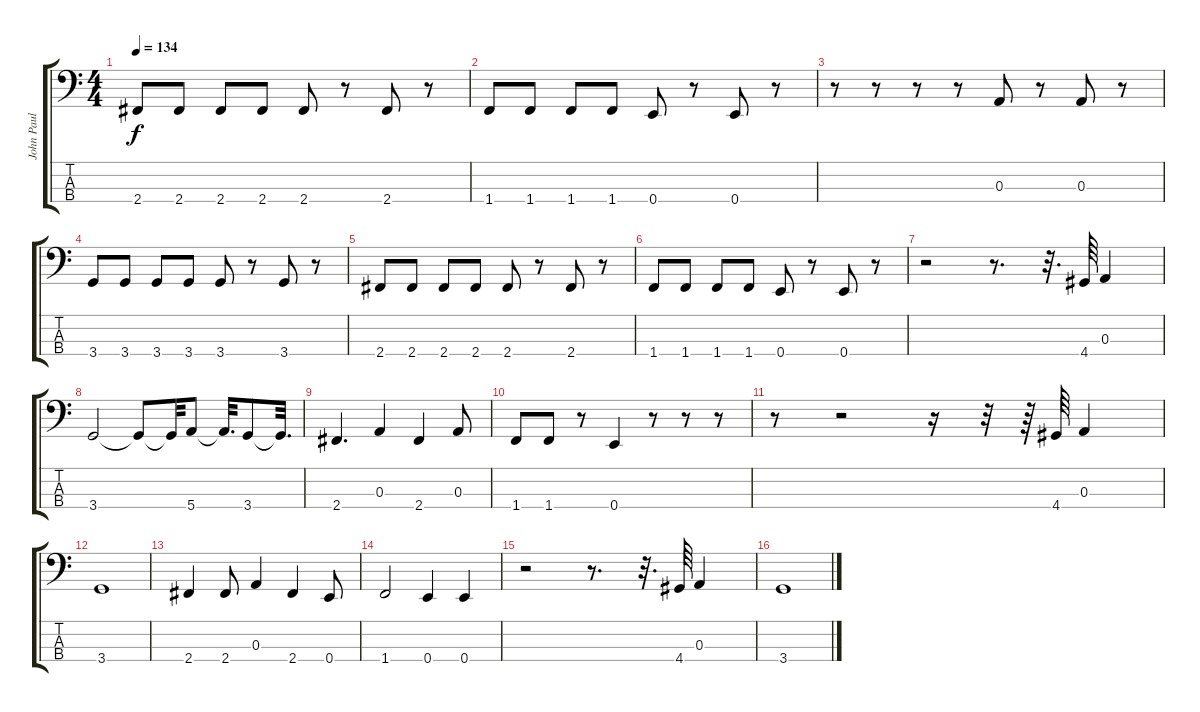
\track ("John Paul Jones - Bass Guitar" "John Paul ") {instrument electricbassfinger}
\staff {score tabs}
\tuning (G2 D2 A1 E1) {hide}
\ts (4 4)
\tempo 134
\clef f4
\ks c
2.4.8{dy f} 2.4.8 2.4.8 2.4.8 2.4.8 r.8 2.4.8 r.8 |
1.4.8 1.4.8 1.4.8 1.4.8 0.4.8 r.8 0.4.8 r.8 |
r.8 r.8 r.8 r.8 0.3.8 r.8 0.3.8 r.8 |
3.4.8 3.4.8 3.4.8 3.4.8 3.4.8 r.8 3.4.8 r.8 |
2.4.8 2.4.8 2.4.8 2.4.8 2.4.8 r.8 2.4.8 r.8 |
1.4.8 1.4.8 1.4.8 1.4.8 0.4.8 r.8 0.4.8 r.8 |
r.2 r.8{d} r.32{d} 4.4.64 0.3.4 |
3.4.2 3.4{t}.8 3.4{t}.32 5.4.8 5.4{t}.32{d} 3.4.8 3.4{t}.32{d} |
2.4.4{d} 0.3.4 2.4.4 0.3.8 |
1.4.8 1.4.8 r.8 0.4.4 r.8 r.8 r.8 |
r.8 r.2 r.16 r.32 r.64 4.4.64 0.3.4 |
3.4.1 |
2.4.4 2.4.8 0.3.4 2.4.4 0.4.8 |
1.4.2 0.4.4 0.4.4 |
r.2 r.8{d} r.32{d} 4.4.64 0.3.4 |
3.4.1
